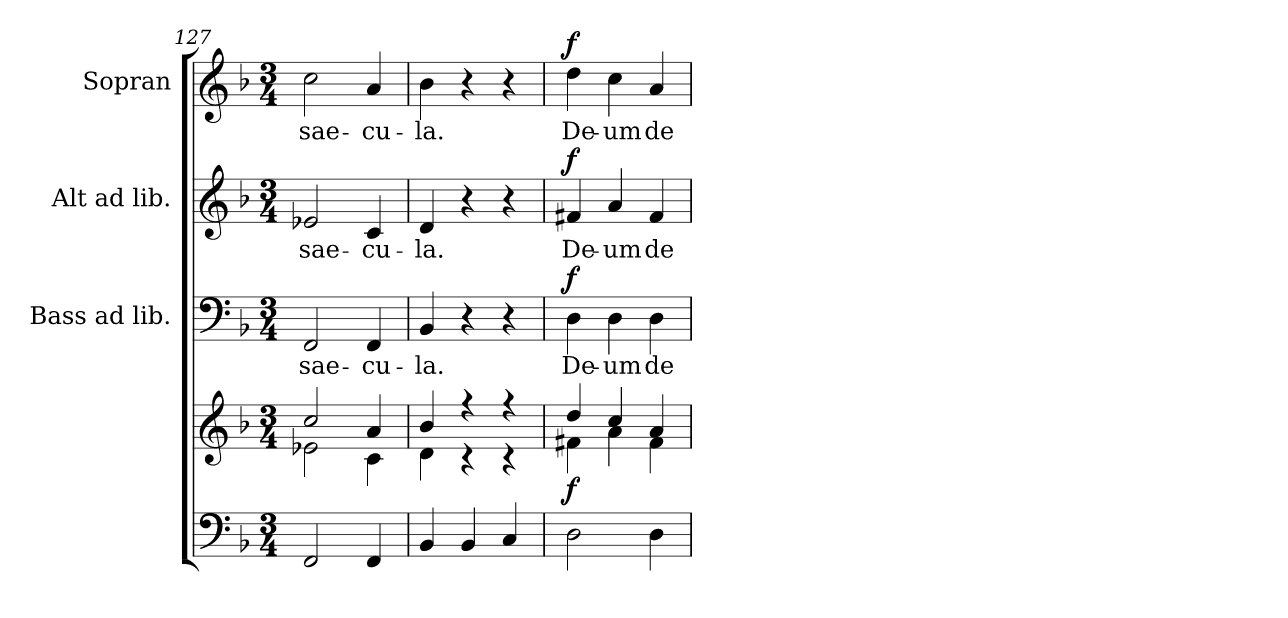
**kern	**kern	**dynam	**kern	**text	**dynam	**kern	**text	**dynam	**kern	**text	**dynam
*part4	*part4	*part4	*part3	*part3	*part3	*part2	*part2	*part2	*part1	*part1	*part1
*staff5	*staff4	*staff4/5	*staff3	*staff3	*staff3	*staff2	*staff2	*staff2	*staff1	*staff1	*staff1
*	*	*	*I"Bass ad lib.	*	*	*I"Alt ad lib.	*	*	*I"Sopran	*	*
*	*	*	*I'B.	*	*	*I'A.	*	*	*I'S.	*	*
*clefF4	*clefG2	*	*clefF4	*	*	*clefG2	*	*	*clefG2	*	*
*k[b-]	*k[b-]	*	*k[b-]	*	*	*k[b-]	*	*	*k[b-]	*	*
*F:	*F:	*	*F:	*	*	*F:	*	*	*F:	*	*
*M3/4	*M3/4	*	*M3/4	*	*	*M3/4	*	*	*M3/4	*	*
=127	=127	=127	=127	=127	=127	=127	=127	=127	=127	=127	=127
*	*^	*	*	*	*	*	*	*	*	*	*
!	!	!	!	!	!LO:LY:b	!	!	!LO:LY:b	!	!	!LO:LY:b	!
2FF/	2cc/	2e-X\	.	2FF/	sae-	.	2e-X/	sae-	.	2cc\	sae-	.
!	!	!	!	!	!LO:LY:b	!	!	!LO:LY:b	!	!	!LO:LY:b	!
4FF/	4a/	4c\	.	4FF/	-cu-	.	4c/	-cu-	.	4a/	-cu-	.
!!LO:LB:g=z
=128	=128	=128	=128	=128	=128	=128	=128	=128	=128	=128	=128	=128
!	!	!	!	!	!LO:LY:b	!	!	!LO:LY:b	!	!	!LO:LY:b	!
4BB-/	4b-/	4d\	.	4BB-/	-la.	.	4d/	-la.	.	4b-\	-la.	.
4BB-/	4r	4r	.	4r	.	.	4r	.	.	4r	.	.
4C/	4r	4r	.	4r	.	.	4r	.	.	4r	.	.
=129	=129	=129	=129	=129	=129	=129	=129	=129	=129	=129	=129	=129
!	!	!	!LO:DY:b	!	!LO:LY:b	!LO:DY:a	!	!LO:LY:b	!LO:DY:a	!	!LO:LY:b	!LO:DY:a
2D\	4dd/	4f#X\	f	4D\	De-	f	4f#X/	De-	f	4dd\	De-	f
!	!	!	!	!	!LO:LY:b	!	!	!LO:LY:b	!	!	!LO:LY:b	!
.	4cc/	4a\	.	4D\	-um	.	4a/	-um	.	4cc\	-um	.
!	!	!	!	!	!LO:LY:b	!	!	!LO:LY:b	!	!	!LO:LY:b	!
4D\	4a/	4f#\	.	4D\	de	.	4f#/	de	.	4a/	de	.
*	*v	*v	*	*	*	*	*	*	*	*	*	*
=	=	=	=	=	=	=	=	=	=	=	=
*-	*-	*-	*-	*-	*-	*-	*-	*-	*-	*-	*-
